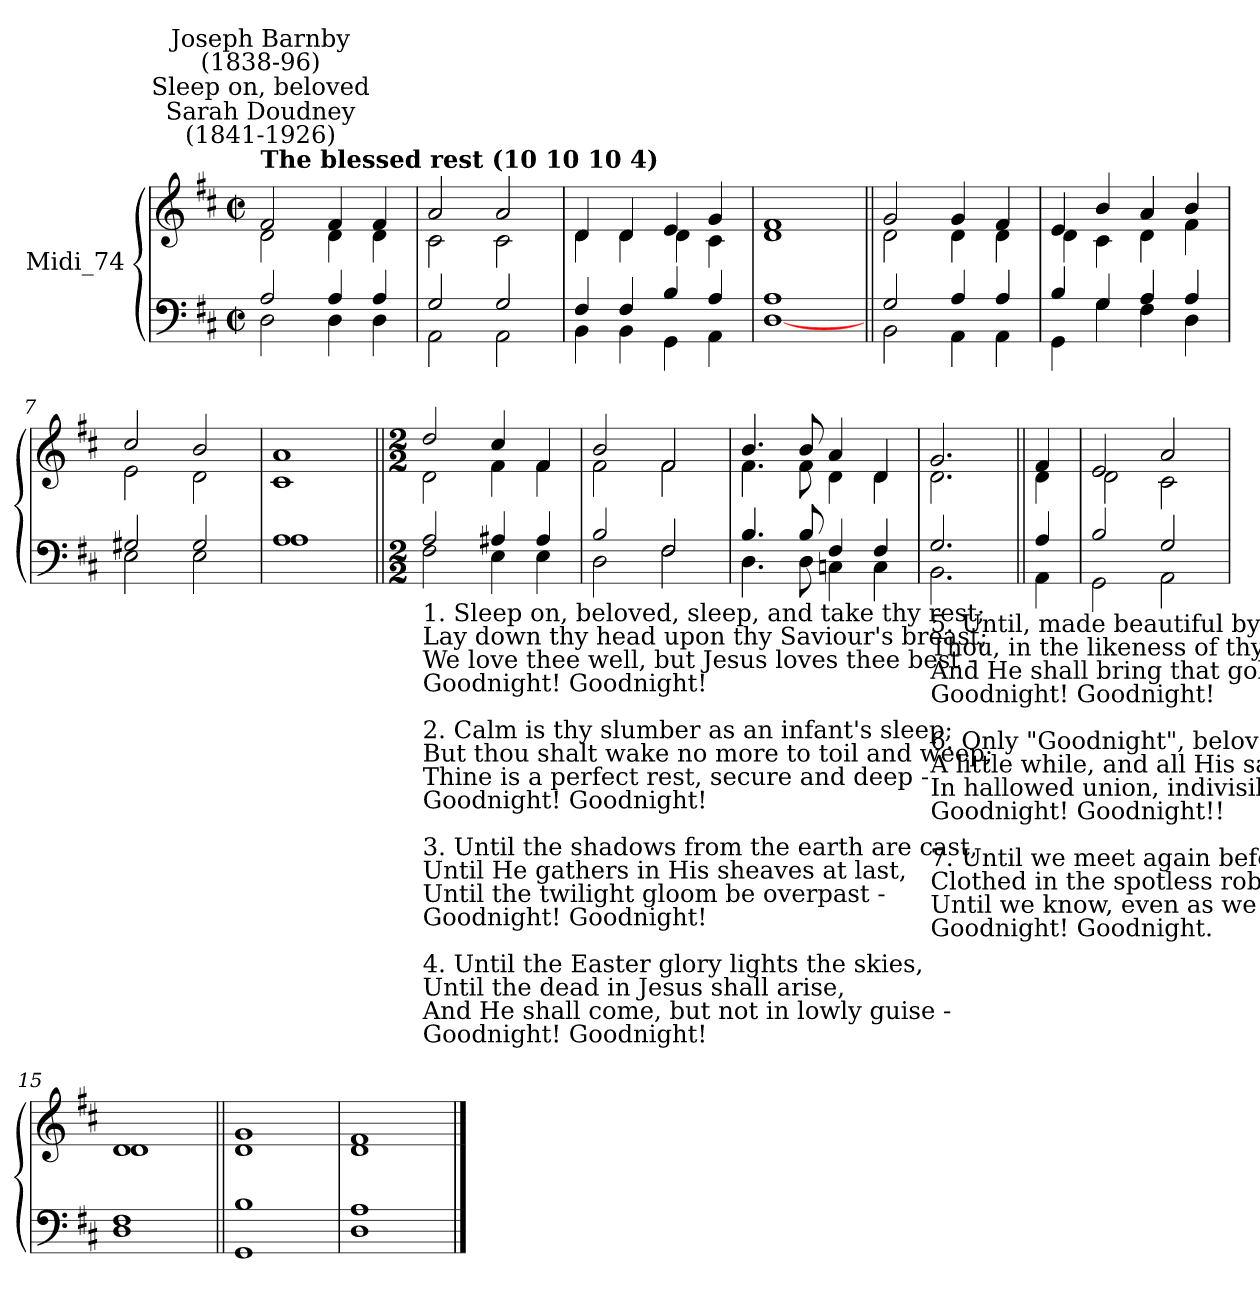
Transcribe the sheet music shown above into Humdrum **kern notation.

**kern	**kern
*part2	*part1
*staff2	*staff1
*I"Midi_74	*I"Midi_74
*clefF4	*clefG2
*k[f#c#]	*k[f#c#]
*D:	*D:
*M2/2	*M2/2
*met(c|)	*met(c|)
=1	=1
*^	*^
!	!	!LO:TX:a:B:t=The blessed rest (10 10 10 4)	!
!	!	!LO:TX:a:cj:t=Sarah Doudney\n(1841-1926)	!
!	!	!LO:TX:a:cj:t=Sleep on, beloved	!
!	!	!LO:TX:a:cj:t=Joseph Barnby\n(1838-96)	!
2A/	2D\	2f#/	2d\
4A/	4D\	4f#/	4d\
4A/	4D\	4f#/	4d\
=2	=2	=2	=2
2G/	2AA\	2a/	2c#\
2G/	2AA\	2a/	2c#\
=3	=3	=3	=3
4F#/	4BB\	4d/	4d\
4F#/	4BB\	4d/	4d\
4B/	4GG\	4e/	4d\
4A/	4AA\	4g/	4c#\
=4	=4	=4	=4
1A/	[1D\	1f#/	1d\
=5||	=5||	=5||	=5||
2G/	2BB\	2g/	2d\
4A/	4AA\	4g/	4d\
4A/	4AA\	4f#/	4d\
=6	=6	=6	=6
4B/	4GG\	4e/	4d\
4G/	4G\	4b/	4c#\
4A/	4F#\	4a/	4d\
4A/	4D\	4b/	4f#\
=7	=7	=7	=7
2G#X/	2E\	2cc#/	2e\
2G#/	2E\	2b/	2d\
=8	=8	=8	=8
1A/	1A\	1a/	1c#\
!!LO:LB:g=z	!!
=9||	=9||	=9||	=9||
*M2/2	*	*M2/2	*
!LO:TX:b:t=1. Sleep on, beloved, sleep, and take thy rest;\nLay down thy head upon thy Saviour's breast;\nWe love thee well, but Jesus loves thee best -\nGoodnight! Goodnight!\n\n2. Calm is thy slumber as an infant's sleep;\nBut thou shalt wake no more to toil and weep;\nThine is a perfect rest, secure and deep -\nGoodnight! Goodnight!\n\n3. Until the shadows from the earth are cast,\nUntil He gathers in His sheaves at last,\nUntil the twilight gloom be overpast -\nGoodnight! Goodnight!\n\n4. Until the Easter glory lights the skies,\nUntil the dead in Jesus shall arise,\nAnd He shall come, but not in lowly guise -\nGoodnight! Goodnight!	!	!	!
2A/	2F#\	2dd/	2d\
4A#X/	4E\	4cc#/	4f#\
4A#/	4E\	4f#/	4f#\
=10	=10	=10	=10
2B/	2D\	2b/	2f#\
2F#/	2F#\	2f#/	2f#\
=11	=11	=11	=11
4.B/	4.D\	4.b/	4.f#\
8B/	8D\	8b/	8f#\
4F#/	4Cn\	4a/	4d\
4F#/	4C\	4d/	4d\
=12	=12	=12	=12
!LO:TX:b:t=5. Until, made beautiful by Love divine,\nThou, in the likeness of thy Lord shall shine,\nAnd He shall bring that golden crown of thine -\nGoodnight! Goodnight!\n\n6. Only "Goodnight", beloved, not "Farewell!"\nA little while, and all His saints shall dwell\nIn hallowed union, indivisible - \nGoodnight! Goodnight!!\n\n7. Until we meet again before His throne,\nClothed in the spotless robe He gives his own,\nUntil we know, even as we are known -\nGoodnight! Goodnight.	!	!	!
2.G/	2.BB\	2.g/	2.d\
=13||	=13||	=13||	=13||
4A/	4AA\	4f#/	4d\
=14	=14	=14	=14
2B/	2GG\	2e/	2d\
2G/	2AA\	2a/	2c#\
=15	=15	=15	=15
1F#/	1D\	1d/	1d\
=16||	=16||	=16||	=16||
1B/	1GG\	1g/	1d\
=17	=17	=17	=17
1A/	1D\	1f#/	1d\
*v	*v	*	*
*	*v	*v
==	==
*-	*-
